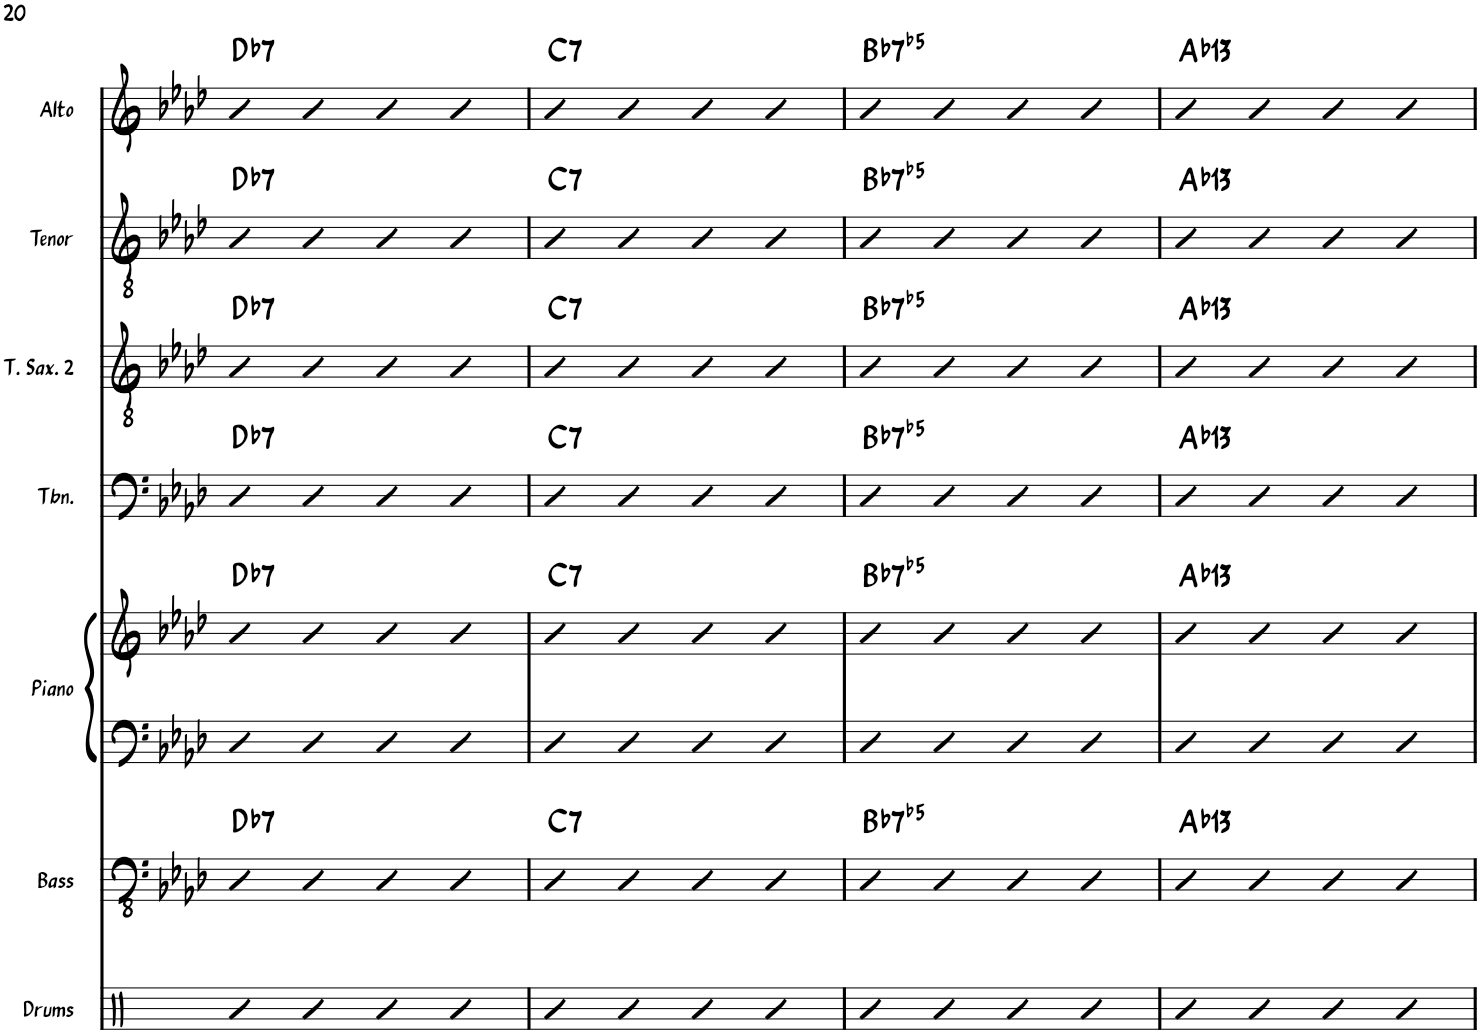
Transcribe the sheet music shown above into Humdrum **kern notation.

**kern	**kern	**harte	**kern	**kern	**harte	**kern	**harte	**kern	**harte	**kern	**harte	**kern	**harte
*part7	*part6	*part6	*part5	*part5	*part5	*part4	*part4	*part3	*part3	*part2	*part2	*part1	*part1
*staff8	*staff7	*	*staff6	*staff5	*	*staff4	*	*staff3	*	*staff2	*	*staff1	*
*I"Drums	*I"Bass	*	*I"Piano	*	*	*I"Trombone	*	*I"Tenor Saxophone 2	*	*I"Tenor Sax	*	*I"Alto Sax	*
*I'Drums	*I'Bass	*	*I'Piano	*	*	*I'Tbn.	*	*I'T. Sax. 2	*	*I'Tenor	*	*I'Alto	*
!!LO:PB:g=z
*clefX	*clefFv4	*	*clefF4	*clefG2	*	*clefF4	*	*clefGv2	*	*clefGv2	*	*clefG2	*
*	*	*	*	*	*	*	*	*Trd8c14	*	*Trd8c14	*	*Trd5c9	*
*k[]	*k[b-e-a-d-]	*	*k[b-e-a-d-]	*k[b-e-a-d-]	*	*k[b-e-a-d-]	*	*k[b-e-a-d-]	*	*k[b-e-a-d-]	*	*k[b-e-a-d-]	*
*M4/4	*M4/4	*	*M4/4	*M4/4	*	*M4/4	*	*M4/4	*	*M4/4	*	*M4/4	*
=73	=73	=73	=73	=73	=73	=73	=73	=73	=73	=73	=73	=73	=73
!	!	!LO:H:kt=7	!	!	!LO:H:kt=7	!	!LO:H:kt=7	!	!LO:H:kt=7	!	!LO:H:kt=7	!	!LO:H:kt=7
4R	4DD-	Db:7	4D-	4b-	Db:7	4D-	Db:7	4B-	Db:7	4B-	Db:7	4b-	Db:7
4R	4DD-	.	4D-	4b-	.	4D-	.	4B-	.	4B-	.	4b-	.
4R	4DD-	.	4D-	4b-	.	4D-	.	4B-	.	4B-	.	4b-	.
4R	4DD-	.	4D-	4b-	.	4D-	.	4B-	.	4B-	.	4b-	.
=74	=74	=74	=74	=74	=74	=74	=74	=74	=74	=74	=74	=74	=74
!	!	!LO:H:kt=7	!	!	!LO:H:kt=7	!	!LO:H:kt=7	!	!LO:H:kt=7	!	!LO:H:kt=7	!	!LO:H:kt=7
4R	4DD-	C:7	4D-	4b-	C:7	4D-	C:7	4B-	C:7	4B-	C:7	4b-	C:7
4R	4DD-	.	4D-	4b-	.	4D-	.	4B-	.	4B-	.	4b-	.
4R	4DD-	.	4D-	4b-	.	4D-	.	4B-	.	4B-	.	4b-	.
4R	4DD-	.	4D-	4b-	.	4D-	.	4B-	.	4B-	.	4b-	.
=75	=75	=75	=75	=75	=75	=75	=75	=75	=75	=75	=75	=75	=75
!	!	!LO:H:kt=7	!	!	!LO:H:kt=7	!	!LO:H:kt=7	!	!LO:H:kt=7	!	!LO:H:kt=7	!	!LO:H:kt=7
4R	4DD-	Bb:(3,b5,b7)	4D-	4b-	Bb:(3,b5,b7)	4D-	Bb:(3,b5,b7)	4B-	Bb:(3,b5,b7)	4B-	Bb:(3,b5,b7)	4b-	Bb:(3,b5,b7)
4R	4DD-	.	4D-	4b-	.	4D-	.	4B-	.	4B-	.	4b-	.
4R	4DD-	.	4D-	4b-	.	4D-	.	4B-	.	4B-	.	4b-	.
4R	4DD-	.	4D-	4b-	.	4D-	.	4B-	.	4B-	.	4b-	.
=76	=76	=76	=76	=76	=76	=76	=76	=76	=76	=76	=76	=76	=76
!	!	!LO:H:kt=13	!	!	!LO:H:kt=13	!	!LO:H:kt=13	!	!LO:H:kt=13	!	!LO:H:kt=13	!	!LO:H:kt=13
4R	4DD-	Ab:9(11,13)	4D-	4b-	Ab:9(11,13)	4D-	Ab:9(11,13)	4B-	Ab:9(11,13)	4B-	Ab:9(11,13)	4b-	Ab:9(11,13)
4R	4DD-	.	4D-	4b-	.	4D-	.	4B-	.	4B-	.	4b-	.
4R	4DD-	.	4D-	4b-	.	4D-	.	4B-	.	4B-	.	4b-	.
4R	4DD-	.	4D-	4b-	.	4D-	.	4B-	.	4B-	.	4b-	.
=	=	=	=	=	=	=	=	=	=	=	=	=	=
*-	*-	*-	*-	*-	*-	*-	*-	*-	*-	*-	*-	*-	*-
